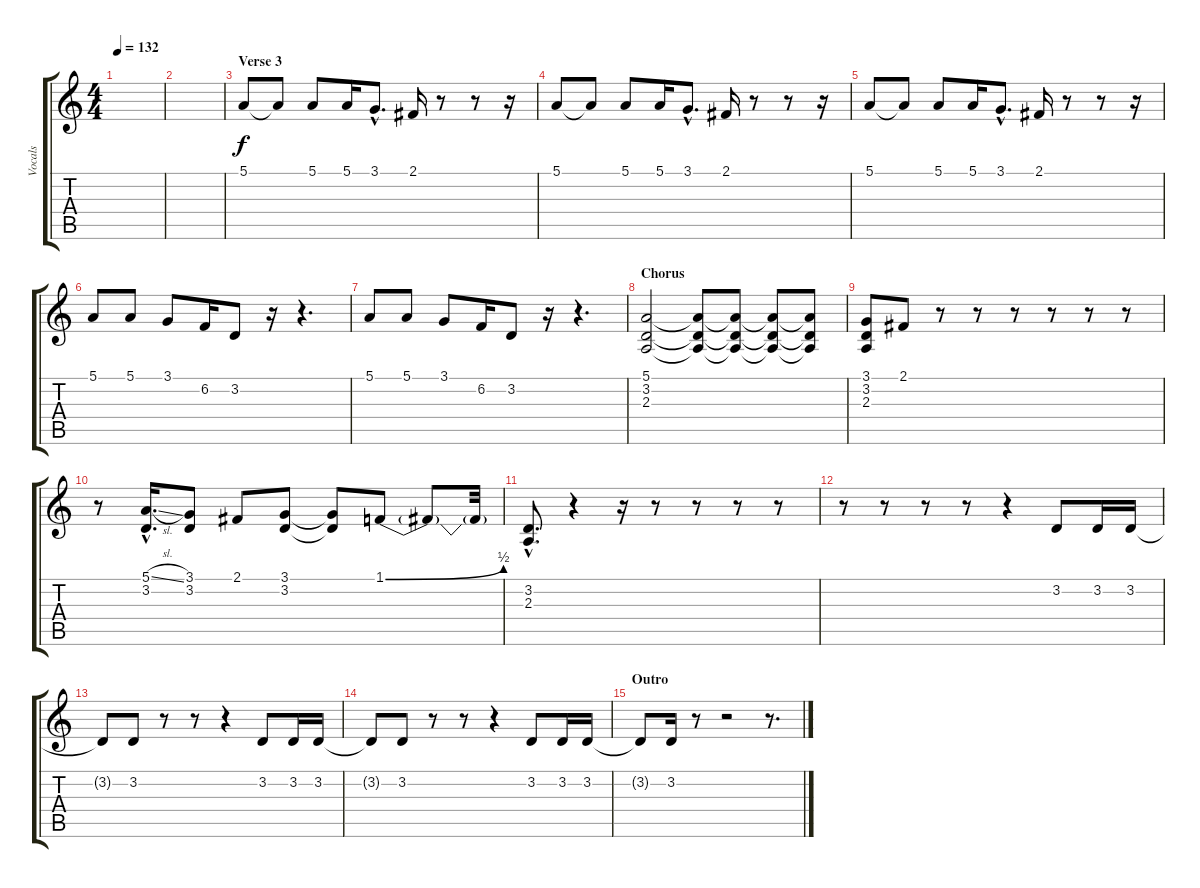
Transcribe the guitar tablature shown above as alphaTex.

\track ("Vocals" "Vocals") {instrument sopranosax}
\staff {score tabs}
\tuning (E4 B3 G3 D3 A2 E2) {hide}
\ts (4 4)
\tempo 132
\clef g2
\ks c
|
|
\section ("" "Verse 3")
5.1.8 5.1{t}.8 5.1.8 5.1.16 3.1{hac}.8{d} 2.1.16 r.8 r.8 r.16 |
5.1.8 5.1{t}.8 5.1.8 5.1.16 3.1{hac}.8{d} 2.1.16 r.8 r.8 r.16 |
5.1.8 5.1{t}.8 5.1.8 5.1.16 3.1{hac}.8{d} 2.1.16 r.8 r.8 r.16 |
5.1.8 5.1.8 3.1.8 6.2.16 3.2.8 r.16 r.4{d} |
5.1.8 5.1.8 3.1.8 6.2.16 3.2.8 r.16 r.4{d} |
\section ("" "Chorus")
(5.1 3.2 2.3).2 (5.1{t} 3.2{t} 2.3{t}).8 (5.1{t} 3.2{t} 2.3{t}).8 (5.1{t} 3.2{t} 2.3{t}).8 (5.1{t} 3.2{t} 2.3{t}).8 |
(3.1 3.2 2.3).8 2.1.8 r.8 r.8 r.8 r.8 r.8 r.8 |
r.8 (5.1{sl hac} 3.2{hac}).16{d} (3.1 3.2).8 2.1.8 (3.1 3.2).8 (3.1{t} 3.2{t}).8 1.1{be (bend 0 0 60 2)}.8 1.1{t}.8 1.1{t}.32 |
(3.2{hac} 2.3{hac}).8{d} r.4 r.16 r.8 r.8 r.8 r.8 |
r.8 r.8 r.8 r.8 r.4 3.2.8 3.2.16 3.2.16 |
3.2{t}.8 3.2.8 r.8 r.8 r.4 3.2.8 3.2.16 3.2.16 |
3.2{t}.8 3.2.8 r.8 r.8 r.4 3.2.8 3.2.16 3.2.16 |
\section ("" "Outro")
3.2{t}.8 3.2.16 r.8 r.2 r.8{d}
